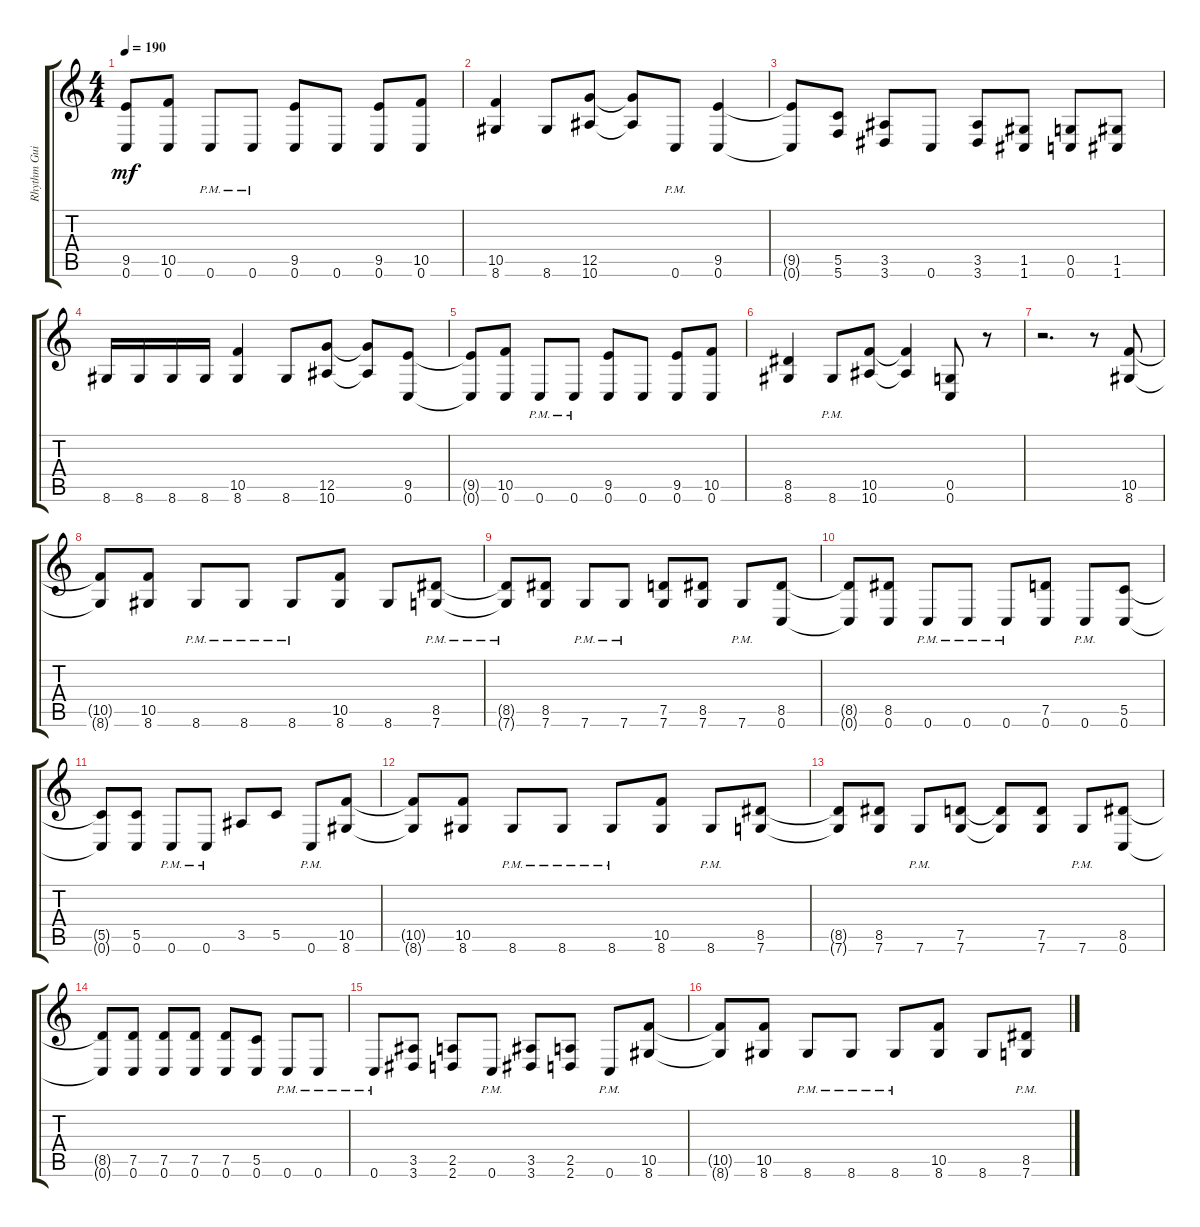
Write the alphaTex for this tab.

\track ("Rhythm Guitar" "Rhythm Gui") {instrument distortionguitar}
\staff {score tabs}
\tuning (D4 A3 F3 C3 G2 C2) {hide}
\ts (4 4)
\tempo 190
\clef g2
\ks c
(9.5{t} 0.6{t}).8{dy mf} (10.5 0.6).8 0.6{pm}.8 0.6{pm}.8 (9.5 0.6).8 0.6.8 (9.5 0.6).8 (10.5 0.6).8 |
(10.5 8.6).4 8.6.8 (12.5 10.6).8 (12.5{t} 10.6{t}).8 0.6{pm}.8 (9.5 0.6).4 |
(9.5{t} 0.6{t}).8 (5.5 5.6).8 (3.5 3.6).8 0.6.8 (3.5 3.6).8 (1.5 1.6).8 (0.5 0.6).8 (1.5 1.6).8 |
8.6.16 8.6.16 8.6.16 8.6.16 (10.5 8.6).4 8.6.8 (12.5 10.6).8 (12.5{t} 10.6{t}).8 (9.5 0.6).8 |
(9.5{t} 0.6{t}).8 (10.5 0.6).8 0.6{pm}.8 0.6{pm}.8 (9.5 0.6).8 0.6.8 (9.5 0.6).8 (10.5 0.6).8 |
(8.5 8.6).4 8.6{pm}.8 (10.5 10.6).8 (10.5{t} 10.6{t}).4 (0.5 0.6).8 r.8 |
r.2{d} r.8 (10.5 8.6).8 |
(10.5{t} 8.6{t}).8 (10.5 8.6).8 8.6{pm}.8 8.6{pm}.8 8.6{pm}.8 (10.5 8.6).8 8.6.8 (8.5 7.6{pm}).8 |
(8.5{t} 7.6{pm t}).8 (8.5 7.6).8 7.6{pm}.8 7.6{pm}.8 (7.5 7.6).8 (8.5 7.6).8 7.6{pm}.8 (8.5 0.6).8 |
(8.5{t} 0.6{t}).8 (8.5 0.6).8 0.6{pm}.8 0.6{pm}.8 0.6{pm}.8 (7.5 0.6).8 0.6{pm}.8 (5.5 0.6).8 |
(5.5{t} 0.6{t}).8 (5.5 0.6).8 0.6{pm}.8 0.6{pm}.8 3.5.8 5.5.8 0.6{pm}.8 (10.5 8.6).8 |
(10.5{t} 8.6{t}).8 (10.5 8.6).8 8.6{pm}.8 8.6{pm}.8 8.6{pm}.8 (10.5 8.6).8 8.6{pm}.8 (8.5 7.6).8 |
(8.5{t} 7.6{t}).8 (8.5 7.6).8 7.6{pm}.8 (7.5 7.6).8 (7.5{t} 7.6{t}).8 (7.5 7.6).8 7.6{pm}.8 (8.5 0.6).8 |
(8.5{t} 0.6{t}).8 (7.5 0.6).8 (7.5 0.6).8 (7.5 0.6).8 (7.5 0.6).8 (5.5 0.6).8 0.6{pm}.8 0.6{pm}.8 |
0.6{pm}.8 (3.5 3.6).8 (2.5 2.6).8 0.6{pm}.8 (3.5 3.6).8 (2.5 2.6).8 0.6{pm}.8 (10.5 8.6).8 |
(10.5{t} 8.6{t}).8 (10.5 8.6).8 8.6{pm}.8 8.6{pm}.8 8.6{pm}.8 (10.5 8.6).8 8.6.8 (8.5 7.6{pm}).8
